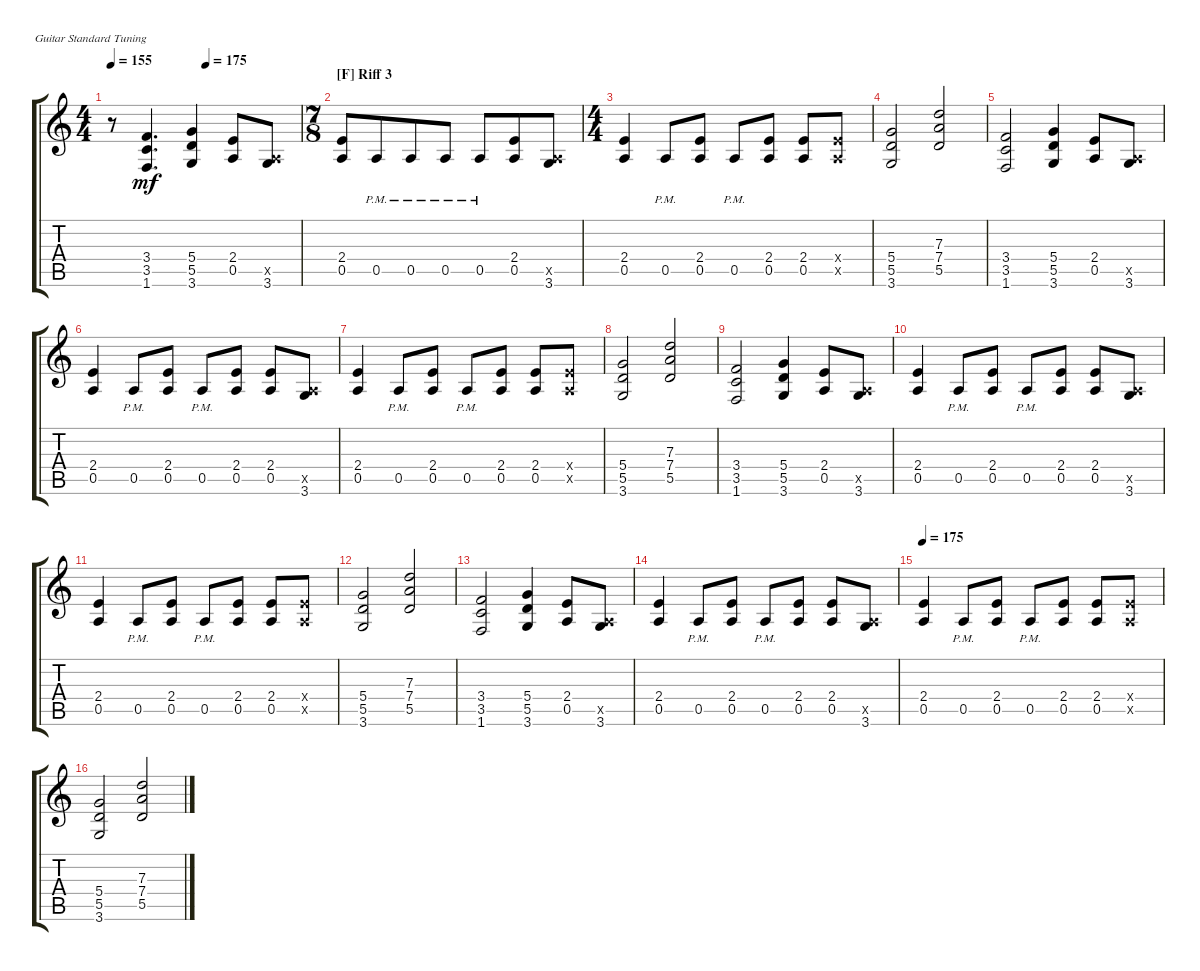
\defaultSystemsLayout 4
\bracketExtendMode groupsimilarinstruments
\singleTrackTrackNamePolicy hidden
\multiTrackTrackNamePolicy hidden
\firstSystemTrackNameOrientation horizontal
\otherSystemsTrackNameOrientation horizontal
\track ("Dave Murray" "E-Gt") {instrument distortionguitar}
\staff {score tabs}
\tuning (E4 B3 G3 D3 A2 E2)
\ts (4 4)
\tempo 155
\tempo (175 0.5)
\clef g2
\scale
1.03909
\ks c
r.8{dy mf} (1.6 3.5 3.4).4{d} (3.6 5.5 5.4).4 (0.5 2.4).8 (3.6 0.5{x}).8 |
\ts (7 8)
\section ("F" "Riff 3")
\scale
0.960908 (0.5 2.4).8 0.5{pm}.8 0.5{pm}.8 0.5{pm}.8 0.5{pm}.8 (0.5 2.4).8 (3.6 0.5{x}).8 |
\ts (4 4)
\scale
1.06936 (0.5 2.4).4 0.5{pm}.8 (0.5 2.4).8 0.5{pm}.8 (0.5 2.4).8 (0.5 2.4).8 (0.5{x} 2.4{x}).8 |
\scale
0.930643 (3.6 5.5 5.4).2 (5.5 7.4 7.3).2 |
\scale
1.03909 (1.6 3.5 3.4).2 (3.6 5.5 5.4).4 (0.5 2.4).8 (3.6 0.5{x}).8 |
\scale
0.960908 (0.5 2.4).4 0.5{pm}.8 (0.5 2.4).8 0.5{pm}.8 (0.5 2.4).8 (0.5 2.4).8 (3.6 0.5{x}).8 |
\scale
1.03909 (0.5 2.4).4 0.5{pm}.8 (0.5 2.4).8 0.5{pm}.8 (0.5 2.4).8 (0.5 2.4).8 (0.5{x} 2.4{x}).8 |
\scale
0.960908 (3.6 5.5 5.4).2 (5.5 7.4 7.3).2 |
\scale
1.03909 (1.6 3.5 3.4).2 (3.6 5.5 5.4).4 (0.5 2.4).8 (3.6 0.5{x}).8 |
\scale
0.960908 (0.5 2.4).4 0.5{pm}.8 (0.5 2.4).8 0.5{pm}.8 (0.5 2.4).8 (0.5 2.4).8 (3.6 0.5{x}).8 |
\scale
1.03909 (0.5 2.4).4 0.5{pm}.8 (0.5 2.4).8 0.5{pm}.8 (0.5 2.4).8 (0.5 2.4).8 (0.5{x} 2.4{x}).8 |
\scale
0.960908 (3.6 5.5 5.4).2 (5.5 7.4 7.3).2 |
\scale
1.03909 (1.6 3.5 3.4).2 (3.6 5.5 5.4).4 (0.5 2.4).8 (3.6 0.5{x}).8 |
\scale
0.960908 (0.5 2.4).4 0.5{pm}.8 (0.5 2.4).8 0.5{pm}.8 (0.5 2.4).8 (0.5 2.4).8 (3.6 0.5{x}).8 |
\tempo 175
\scale
1.03909 (0.5 2.4).4 0.5{pm}.8 (0.5 2.4).8 0.5{pm}.8 (0.5 2.4).8 (0.5 2.4).8 (0.5{x} 2.4{x}).8 |
\scale
0.960908 (3.6 5.5 5.4).2 (5.5 7.4 7.3).2
